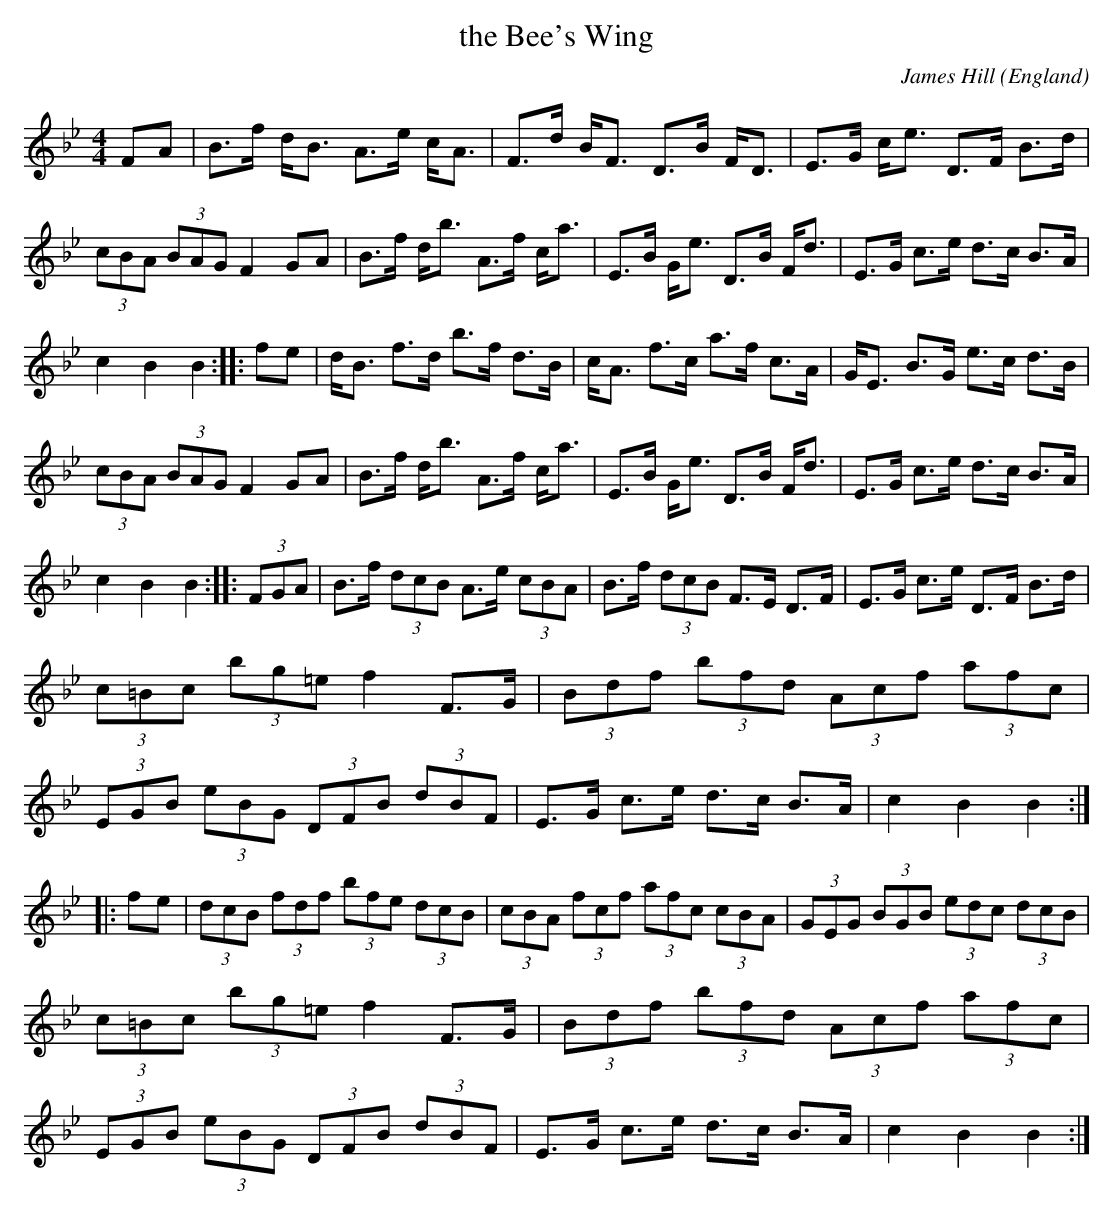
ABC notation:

X:1
T:the Bee's Wing
C:James Hill
M:4/4
O:England
K:Bb major
FA|\
B>f d<B A>e c<A|F>d B<F D>B F<D|\
E>G c<e D>F B>d|(3cBA (3BAG F2 GA|\
B>f d<b A>f c<a|E>B G<e D>B F<d|\
E>G c>e d>c B>A|c2B2 B2::\
fe|\
d<B f>d b>f d>B|c<A f>c a>f c>A|\
G<E B>G e>c d>B|(3cBA (3BAG F2 GA|\
B>f d<b A>f c<a|E>B G<e D>B F<d|\
E>G c>e d>c B>A|c2B2 B2::\
(3FGA|\
B>f (3dcB A>e (3cBA|B>f (3dcB F>E D>F|\
E>G c>e D>F B>d|(3c=Bc (3bg=e f2 F>G|\
(3Bdf (3bfd (3Acf (3afc|\
(3EGB (3eBG (3DFB (3dBF|\
E>G c>e d>c B>A|c2B2 B2::
fe|\
(3dcB (3fdf (3bfe (3dcB|\
(3cBA (3fcf (3afc (3cBA|\
(3GEG (3BGB (3edc (3dcB|\
(3c=Bc (3bg=e f2 F>G|\
(3Bdf (3bfd (3Acf (3afc|\
(3EGB (3eBG (3DFB (3dBF|\
E>G c>e d>c B>A|c2B2 B2:|
